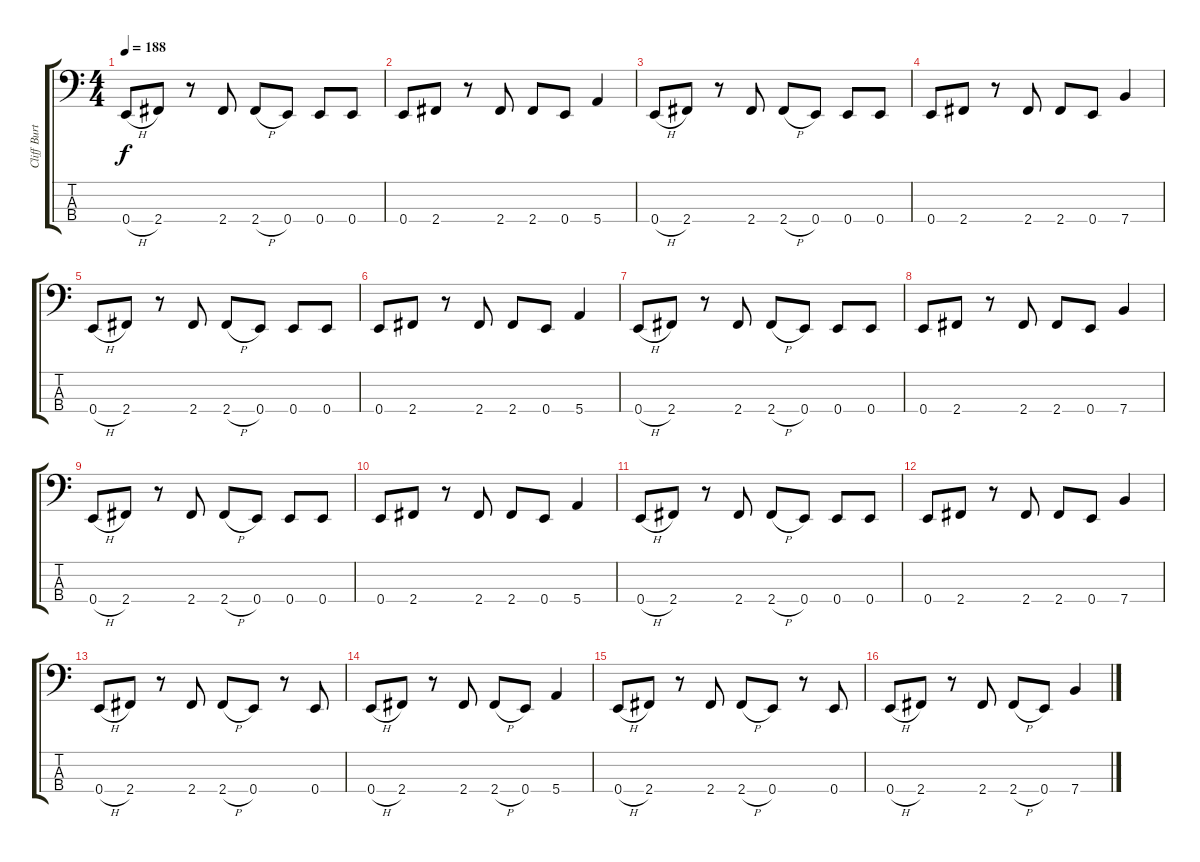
\track ("Cliff Burton" "Cliff Burt") {instrument electricbassfinger}
\staff {score tabs}
\tuning (G2 D2 A1 E1) {hide}
\ts (4 4)
\tempo 188
\clef f4
\ks c
0.4{h}.8{dy f} 2.4.8 r.8 2.4.8 2.4{h}.8 0.4.8 0.4.8 0.4.8 |
0.4.8 2.4.8 r.8 2.4.8 2.4.8 0.4.8 5.4.4 |
0.4{h}.8 2.4.8 r.8 2.4.8 2.4{h}.8 0.4.8 0.4.8 0.4.8 |
0.4.8 2.4.8 r.8 2.4.8 2.4.8 0.4.8 7.4.4 |
0.4{h}.8 2.4.8 r.8 2.4.8 2.4{h}.8 0.4.8 0.4.8 0.4.8 |
0.4.8 2.4.8 r.8 2.4.8 2.4.8 0.4.8 5.4.4 |
0.4{h}.8 2.4.8 r.8 2.4.8 2.4{h}.8 0.4.8 0.4.8 0.4.8 |
0.4.8 2.4.8 r.8 2.4.8 2.4.8 0.4.8 7.4.4 |
0.4{h}.8 2.4.8 r.8 2.4.8 2.4{h}.8 0.4.8 0.4.8 0.4.8 |
0.4.8 2.4.8 r.8 2.4.8 2.4.8 0.4.8 5.4.4 |
0.4{h}.8 2.4.8 r.8 2.4.8 2.4{h}.8 0.4.8 0.4.8 0.4.8 |
0.4.8 2.4.8 r.8 2.4.8 2.4.8 0.4.8 7.4.4 |
0.4{h}.8 2.4.8 r.8 2.4.8 2.4{h}.8 0.4.8 r.8 0.4.8 |
0.4{h}.8 2.4.8 r.8 2.4.8 2.4{h}.8 0.4.8 5.4.4 |
0.4{h}.8 2.4.8 r.8 2.4.8 2.4{h}.8 0.4.8 r.8 0.4.8 |
0.4{h}.8 2.4.8 r.8 2.4.8 2.4{h}.8 0.4.8 7.4.4
